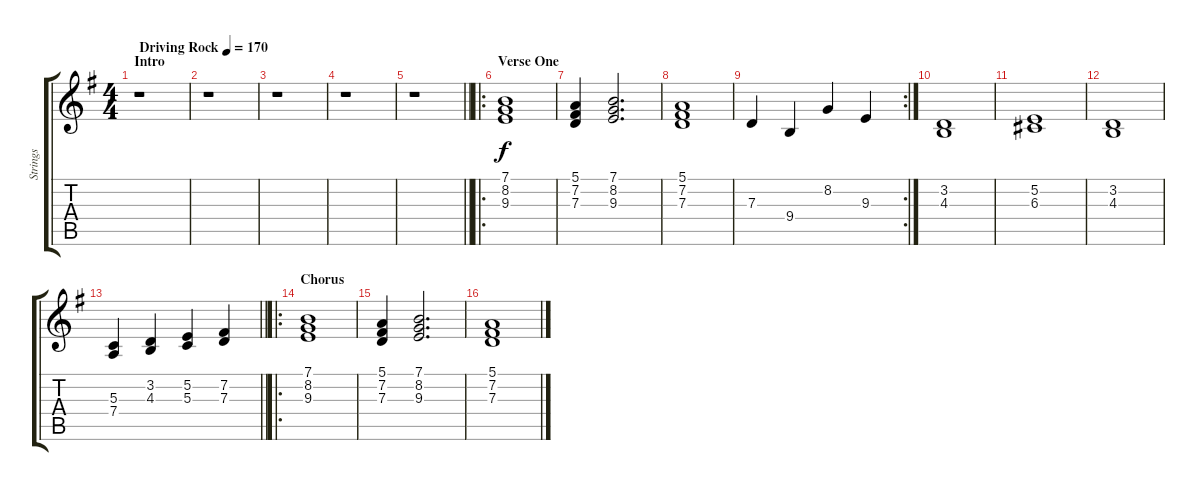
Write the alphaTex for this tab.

\track ("Strings" "Strings") {instrument stringensemble1}
\staff {score tabs}
\tuning (E4 B3 G3 D3 A2 E2) {hide}
\ts (4 4)
\section ("" "Intro")
\tempo (170 "Driving Rock")
\clef g2
\ks g
r.1{dy f instrument stringensemble1} |
r.1 |
r.1 |
r.1 |
\barLineRight lightlight
r.1 |
\ro
\section ("" "Verse One")
(7.1 8.2 9.3).1 |
(5.1 7.2 7.3).4 (7.1 8.2 9.3).2{d} |
(5.1 7.2 7.3).1 |
\rc 2
7.3.4 9.4.4 8.2.4 9.3.4 |
(3.2 4.3).1 |
(5.2 6.3).1 |
(3.2 4.3).1 |
\barLineRight lightlight
(5.3 7.4).4 (3.2 4.3).4 (5.2 5.3).4 (7.2 7.3).4 |
\ro
\section ("" "Chorus")
(7.1 8.2 9.3).1 |
(5.1 7.2 7.3).4 (7.1 8.2 9.3).2{d} |
(5.1 7.2 7.3).1
